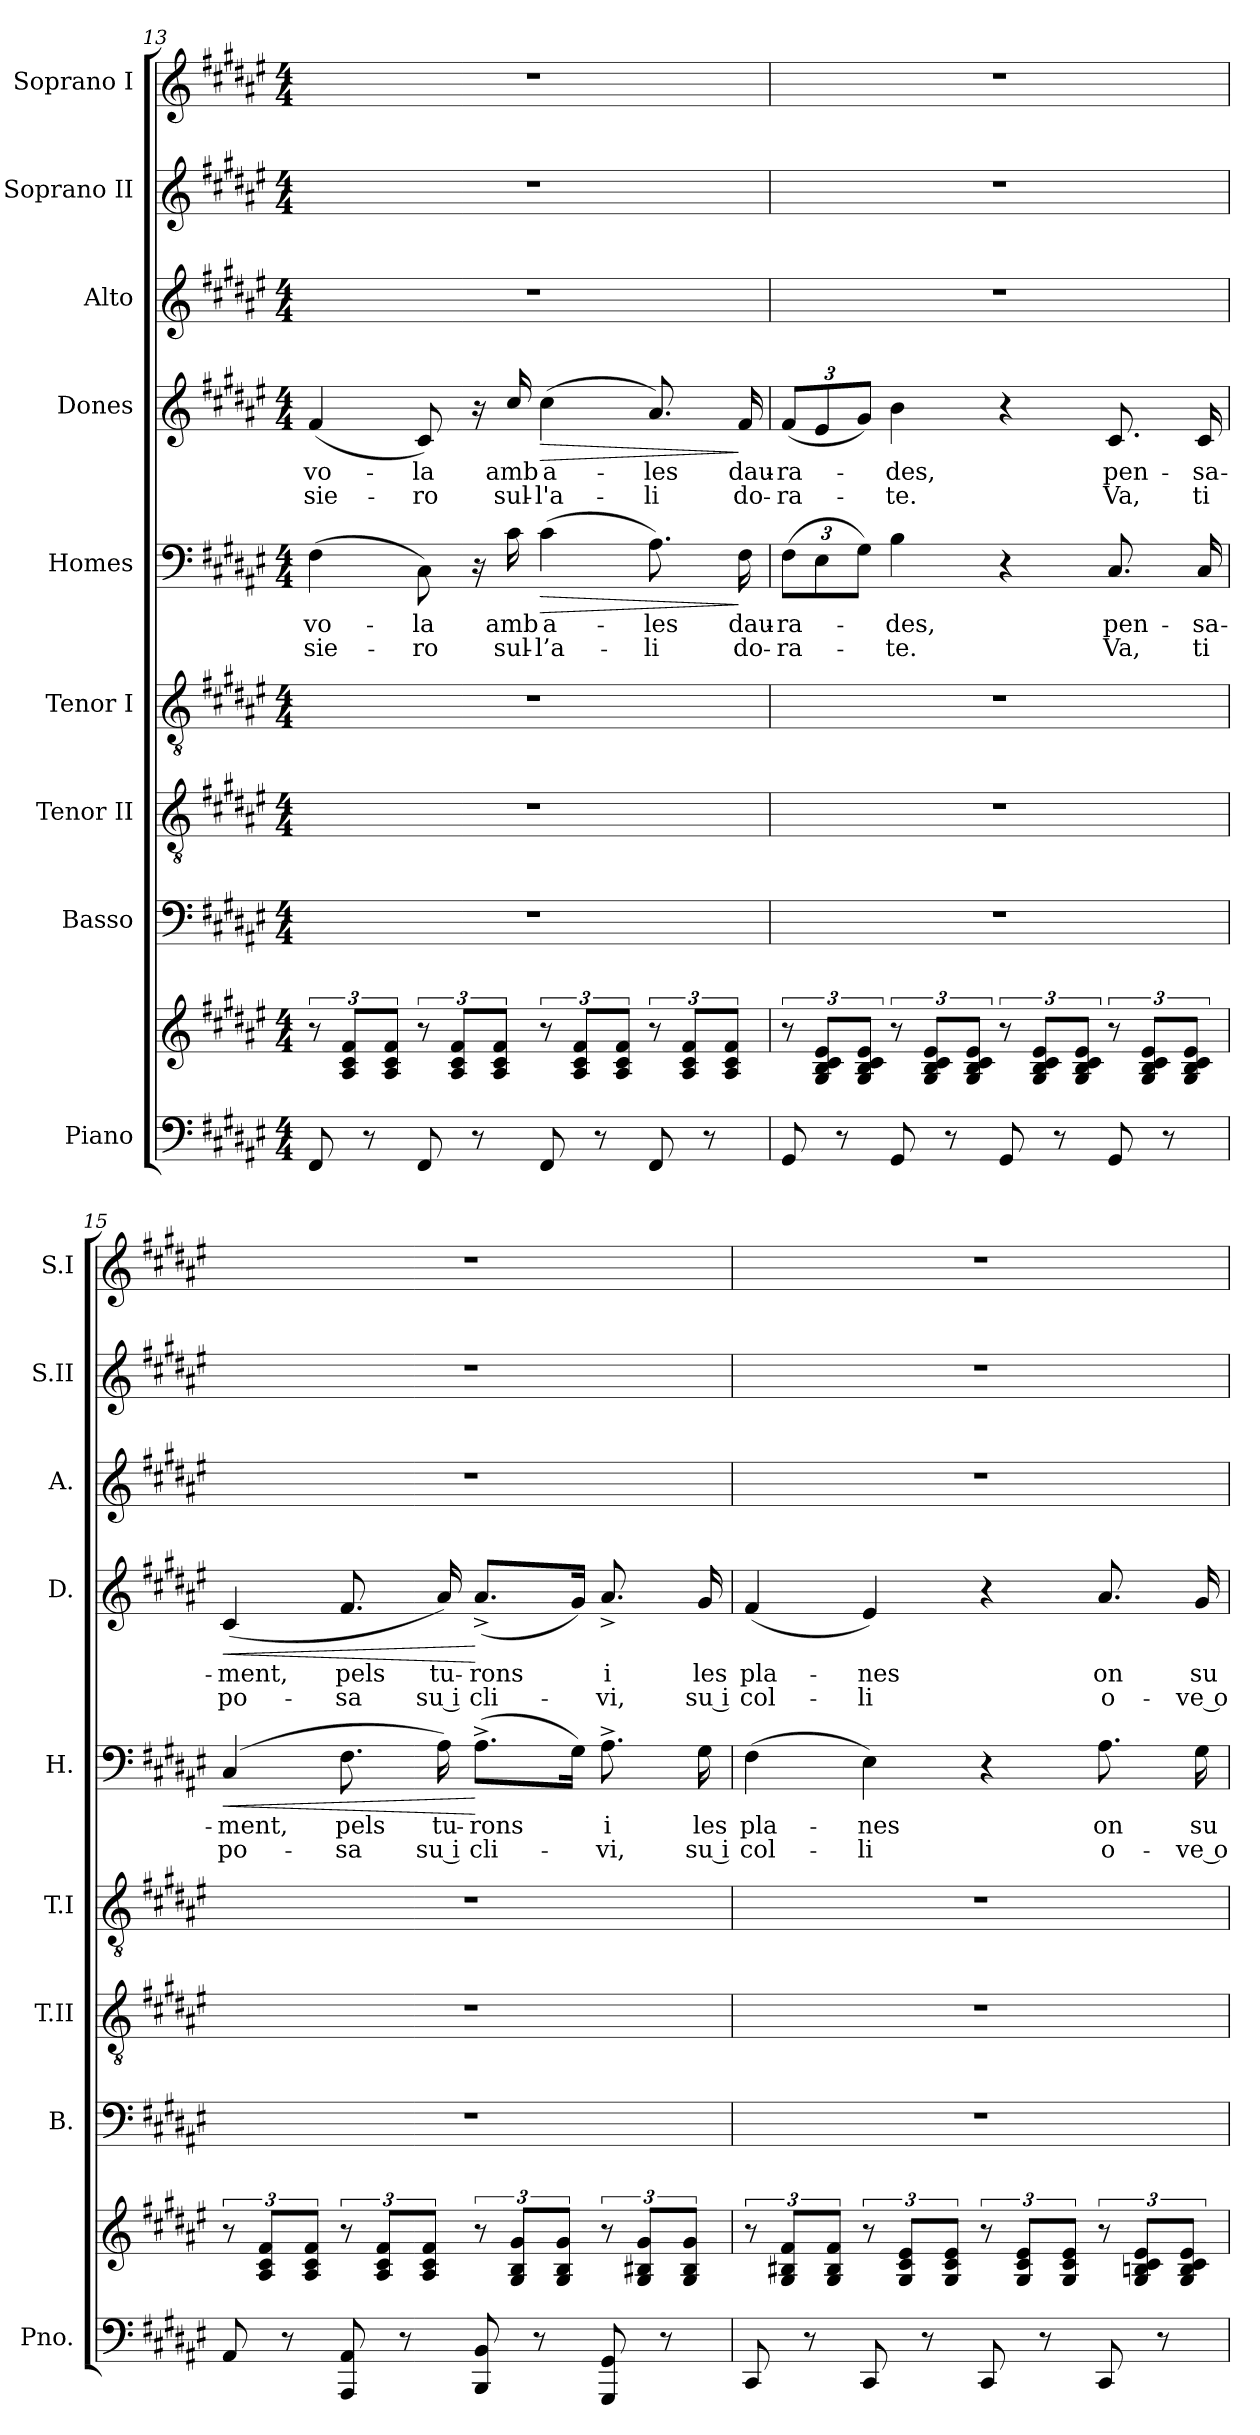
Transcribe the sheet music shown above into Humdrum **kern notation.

**kern	**kern	**kern	**kern	**kern	**kern	**text	**text	**dynam	**kern	**text	**text	**dynam	**kern	**kern	**kern
*part9	*part9	*part8	*part7	*part6	*part5	*part5	*part5	*part5	*part4	*part4	*part4	*part4	*part3	*part2	*part1
*staff10	*staff9	*staff8	*staff7	*staff6	*staff5	*staff5	*staff5	*staff5	*staff4	*staff4	*staff4	*staff4	*staff3	*staff2	*staff1
*I"Piano	*	*I"Basso	*I"Tenor II	*I"Tenor I	*I"Homes	*	*	*	*I"Dones	*	*	*	*I"Alto	*I"Soprano II	*I"Soprano I
*I'Pno.	*	*I'B.	*I'T.II	*I'T.I	*I'H.	*	*	*	*I'D.	*	*	*	*I'A.	*I'S.II	*I'S.I
*clefF4	*clefG2	*clefF4	*clefGv2	*clefGv2	*clefF4	*	*	*	*clefG2	*	*	*	*clefG2	*clefG2	*clefG2
*k[f#c#g#d#a#e#]	*k[f#c#g#d#a#e#]	*k[f#c#g#d#a#e#]	*k[f#c#g#d#a#e#]	*k[f#c#g#d#a#e#]	*k[f#c#g#d#a#e#]	*	*	*	*k[f#c#g#d#a#e#]	*	*	*	*k[f#c#g#d#a#e#]	*k[f#c#g#d#a#e#]	*k[f#c#g#d#a#e#]
*M4/4	*M4/4	*M4/4	*M4/4	*M4/4	*M4/4	*	*	*	*M4/4	*	*	*	*M4/4	*M4/4	*M4/4
=13	=13	=13	=13	=13	=13	=13	=13	=13	=13	=13	=13	=13	=13	=13	=13
8FF#/	12r	1r	1r	1r	(4F#\	vo-	-sie-	.	(4f#/	vo-	-sie-	.	1r	1r	1r
.	12A#/ 12c#/ 12f#/L	.	.	.	.	.	.	.	.	.	.	.	.	.	.
8r	.	.	.	.	.	.	.	.	.	.	.	.	.	.	.
.	12A#/ 12c#/ 12f#/J	.	.	.	.	.	.	.	.	.	.	.	.	.	.
8FF#/	12r	.	.	.	8C#\)	-la	-ro	.	8c#/)	-la	-ro	.	.	.	.
.	12A#/ 12c#/ 12f#/L	.	.	.	.	.	.	.	.	.	.	.	.	.	.
8r	.	.	.	.	16r	.	.	.	16r	.	.	.	.	.	.
.	12A#/ 12c#/ 12f#/J	.	.	.	.	.	.	.	.	.	.	.	.	.	.
.	.	.	.	.	16c#\	amb	sul-	.	16cc#/	amb	sul-	.	.	.	.
!	!	!	!	!	!	!	!	!LO:HP:b	!	!	!	!LO:HP:b	!	!	!
8FF#/	12r	.	.	.	(4c#\	a-	-l’a-	>	(4cc#\	a-	-l'a-	>	.	.	.
.	12A#/ 12c#/ 12f#/L	.	.	.	.	.	.	.	.	.	.	.	.	.	.
8r	.	.	.	.	.	.	.	.	.	.	.	.	.	.	.
.	12A#/ 12c#/ 12f#/J	.	.	.	.	.	.	.	.	.	.	.	.	.	.
8FF#/	12r	.	.	.	8.A#\)	-les	-li	.	8.a#/)	-les	-li	.	.	.	.
.	12A#/ 12c#/ 12f#/L	.	.	.	.	.	.	.	.	.	.	.	.	.	.
8r	.	.	.	.	.	.	.	.	.	.	.	.	.	.	.
.	12A#/ 12c#/ 12f#/J	.	.	.	.	.	.	.	.	.	.	.	.	.	.
.	.	.	.	.	16F#\	dau-	do-	]	16f#/	dau-	do-	]	.	.	.
=14	=14	=14	=14	=14	=14	=14	=14	=14	=14	=14	=14	=14	=14	=14	=14
*	*	*	*	*	*Xbrackettup	*	*	*	*Xbrackettup	*	*	*	*	*	*
8GG#/	12r	1r	1r	1r	(12F#\L	-ra-	-ra-	.	(12f#/L	-ra-	-ra-	.	1r	1r	1r
.	12G#/ 12B/ 12c#/ 12e#/L	.	.	.	12E#\	.	.	.	12e#/	.	.	.	.	.	.
8r	.	.	.	.	.	.	.	.	.	.	.	.	.	.	.
.	12G#/ 12B/ 12c#/ 12e#/J	.	.	.	12G#\J)	.	.	.	12g#/J)	.	.	.	.	.	.
8GG#/	12r	.	.	.	4B\	-des,	-te.	.	4b\	-des,	-te.	.	.	.	.
.	12G#/ 12B/ 12c#/ 12e#/L	.	.	.	.	.	.	.	.	.	.	.	.	.	.
8r	.	.	.	.	.	.	.	.	.	.	.	.	.	.	.
.	12G#/ 12B/ 12c#/ 12e#/J	.	.	.	.	.	.	.	.	.	.	.	.	.	.
8GG#/	12r	.	.	.	4r	.	.	.	4r	.	.	.	.	.	.
.	12G#/ 12B/ 12c#/ 12e#/L	.	.	.	.	.	.	.	.	.	.	.	.	.	.
8r	.	.	.	.	.	.	.	.	.	.	.	.	.	.	.
.	12G#/ 12B/ 12c#/ 12e#/J	.	.	.	.	.	.	.	.	.	.	.	.	.	.
8GG#/	12r	.	.	.	8.C#/	pen-	Va,	.	8.c#/	pen-	Va,	.	.	.	.
.	12G#/ 12B/ 12c#/ 12e#/L	.	.	.	.	.	.	.	.	.	.	.	.	.	.
8r	.	.	.	.	.	.	.	.	.	.	.	.	.	.	.
.	12G#/ 12B/ 12c#/ 12e#/J	.	.	.	.	.	.	.	.	.	.	.	.	.	.
.	.	.	.	.	16C#/	-sa-	ti	.	16c#/	-sa-	ti	.	.	.	.
!!LO:PB:g=z
=15	=15	=15	=15	=15	=15	=15	=15	=15	=15	=15	=15	=15	=15	=15	=15
!	!	!	!	!	!	!	!	!LO:HP:b	!	!	!	!LO:HP:b	!	!	!
8AA#/	12r	1r	1r	1r	(4C#/	-ment,	po-	<	(4c#/	-ment,	po-	<	1r	1r	1r
.	12A#/ 12c#/ 12f#/L	.	.	.	.	.	.	.	.	.	.	.	.	.	.
8r	.	.	.	.	.	.	.	.	.	.	.	.	.	.	.
.	12A#/ 12c#/ 12f#/J	.	.	.	.	.	.	.	.	.	.	.	.	.	.
8AAA#/ 8AA#/	12r	.	.	.	8.F#\	pels	-sa	.	8.f#/	pels	-sa	.	.	.	.
.	12A#/ 12c#/ 12f#/L	.	.	.	.	.	.	.	.	.	.	.	.	.	.
8r	.	.	.	.	.	.	.	.	.	.	.	.	.	.	.
.	12A#/ 12c#/ 12f#/J	.	.	.	.	.	.	.	.	.	.	.	.	.	.
.	.	.	.	.	16A#\)	tu-	su i	.	16a#/)	tu-	su i	.	.	.	.
8BBB/ 8BB/	12r	.	.	.	(8.A#^\L	-rons	cli-	[	(8.a#^/L	-rons	cli-	[	.	.	.
.	12G#/ 12B/ 12g#/L	.	.	.	.	.	.	.	.	.	.	.	.	.	.
8r	.	.	.	.	.	.	.	.	.	.	.	.	.	.	.
.	12G#/ 12B/ 12g#/J	.	.	.	.	.	.	.	.	.	.	.	.	.	.
.	.	.	.	.	16G#\Jk)	.	.	.	16g#/Jk)	.	.	.	.	.	.
8GGG#/ 8GG#/	12r	.	.	.	8.A#^\	i	-vi,	.	8.a#^/	i	-vi,	.	.	.	.
.	12G#/ 12B#X/ 12g#/L	.	.	.	.	.	.	.	.	.	.	.	.	.	.
8r	.	.	.	.	.	.	.	.	.	.	.	.	.	.	.
.	12G#/ 12B#/ 12g#/J	.	.	.	.	.	.	.	.	.	.	.	.	.	.
.	.	.	.	.	16G#\	les	su i	.	16g#/	les	su i	.	.	.	.
=16	=16	=16	=16	=16	=16	=16	=16	=16	=16	=16	=16	=16	=16	=16	=16
8CC#/	12r	1r	1r	1r	(4F#\	pla-	col-	.	(4f#/	pla-	col-	.	1r	1r	1r
.	12G#/ 12B#X/ 12f#/L	.	.	.	.	.	.	.	.	.	.	.	.	.	.
8r	.	.	.	.	.	.	.	.	.	.	.	.	.	.	.
.	12G#/ 12B#/ 12f#/J	.	.	.	.	.	.	.	.	.	.	.	.	.	.
8CC#/	12r	.	.	.	4E#\)	-nes	-li	.	4e#/)	-nes	-li	.	.	.	.
.	12G#/ 12c#/ 12e#/L	.	.	.	.	.	.	.	.	.	.	.	.	.	.
8r	.	.	.	.	.	.	.	.	.	.	.	.	.	.	.
.	12G#/ 12c#/ 12e#/J	.	.	.	.	.	.	.	.	.	.	.	.	.	.
8CC#/	12r	.	.	.	4r	.	.	.	4r	.	.	.	.	.	.
.	12G#/ 12c#/ 12e#/L	.	.	.	.	.	.	.	.	.	.	.	.	.	.
8r	.	.	.	.	.	.	.	.	.	.	.	.	.	.	.
.	12G#/ 12c#/ 12e#/J	.	.	.	.	.	.	.	.	.	.	.	.	.	.
8CC#/	12r	.	.	.	8.A#\	on	o-	.	8.a#/	on	o-	.	.	.	.
.	12G#/ 12Bn/ 12c#/ 12e#/L	.	.	.	.	.	.	.	.	.	.	.	.	.	.
8r	.	.	.	.	.	.	.	.	.	.	.	.	.	.	.
.	12G#/ 12B/ 12c#/ 12e#/J	.	.	.	.	.	.	.	.	.	.	.	.	.	.
.	.	.	.	.	16G#\	su-	-ve o-	.	16g#/	su-	-ve o-	.	.	.	.
=	=	=	=	=	=	=	=	=	=	=	=	=	=	=	=
*-	*-	*-	*-	*-	*-	*-	*-	*-	*-	*-	*-	*-	*-	*-	*-
